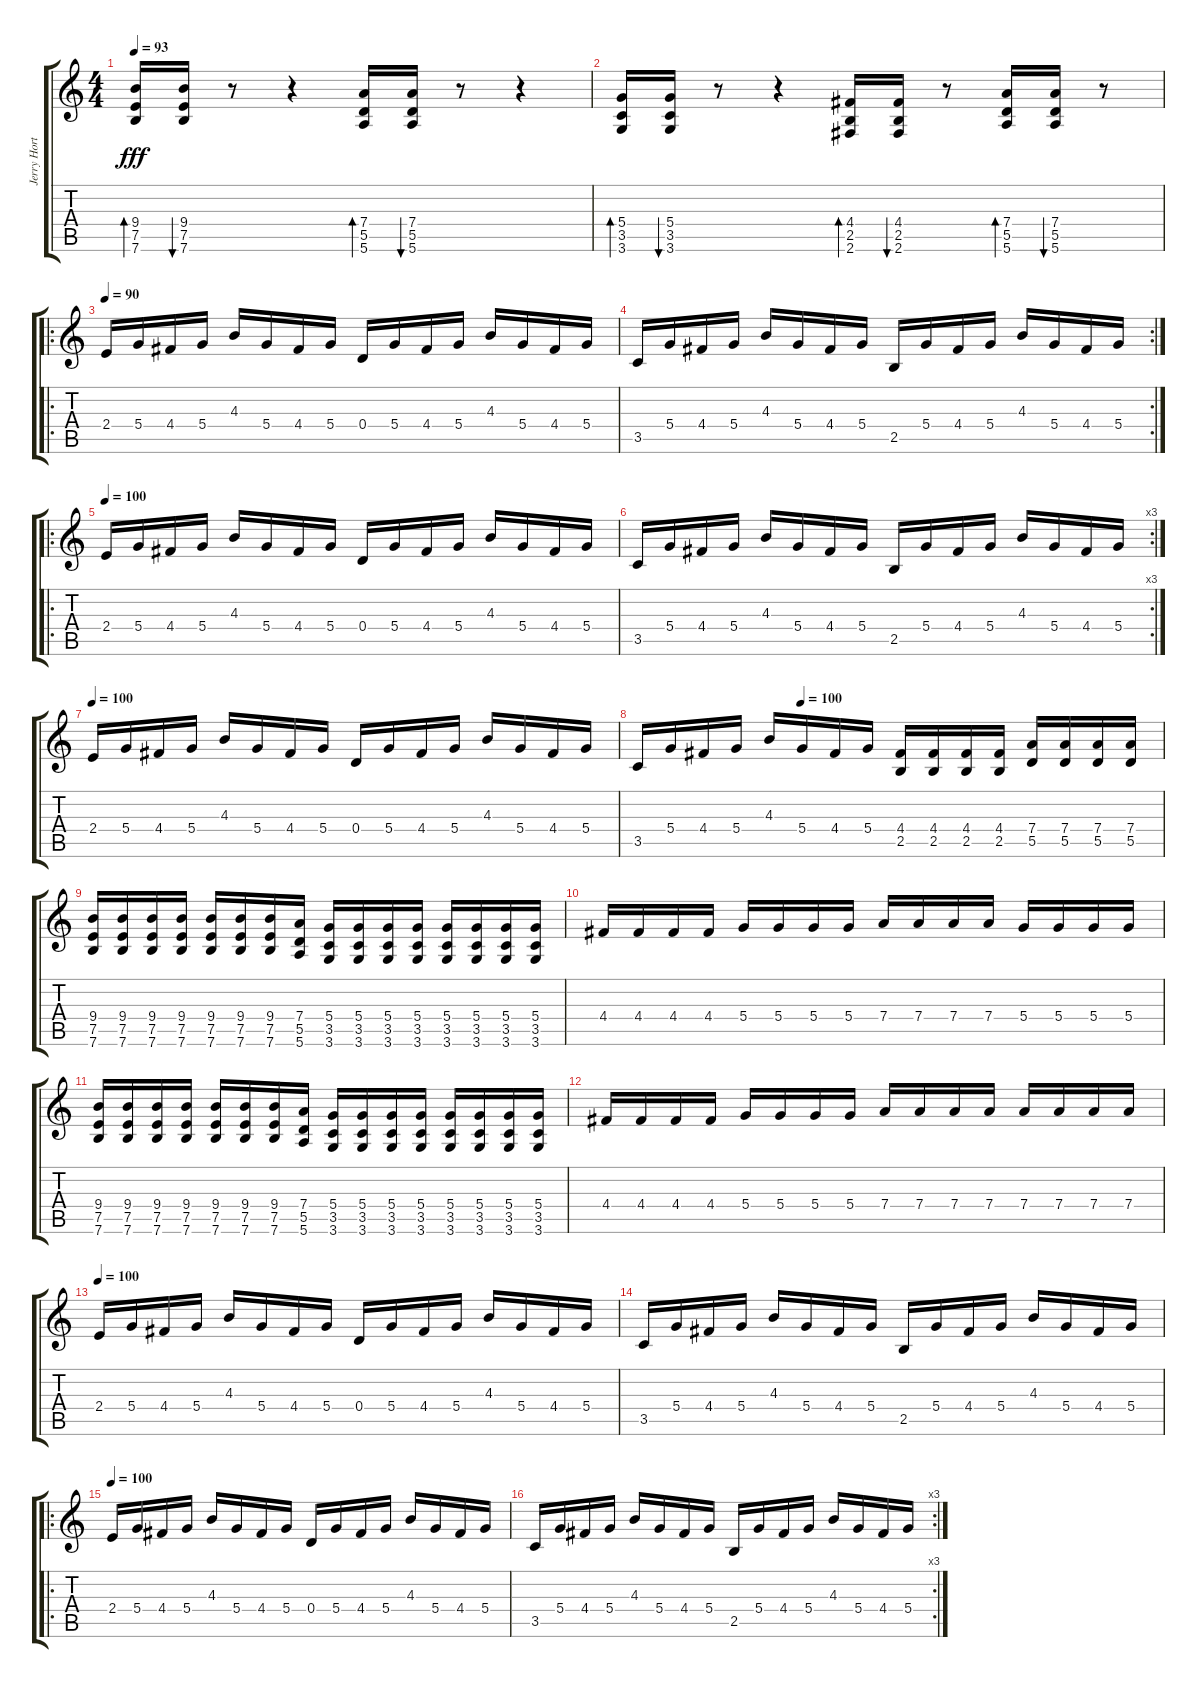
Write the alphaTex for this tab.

\track ("Jerry Horton" "Jerry Hort") {instrument distortionguitar}
\staff {score tabs}
\tuning (E4 B3 G3 D3 A2 E2) {hide}
\ts (4 4)
\tempo 93
\clef g2
\ks c
(9.4 7.5 7.6).16{bd 60 dy fff instrument distortionguitar} (9.4 7.5 7.6).16{bu 60} r.8 r.4 (7.4 5.5 5.6).16{bd 60} (7.4 5.5 5.6).16{bu 60} r.8 r.4 |
(5.4 3.5 3.6).16{bd 60} (5.4 3.5 3.6).16{bu 60} r.8 r.4 (4.4 2.5 2.6).16{bd 60} (4.4 2.5 2.6).16{bu 60} r.8 (7.4 5.5 5.6).16{bd 60} (7.4 5.5 5.6).16{bu 60} r.8 |
\ro
\tempo 90
2.4.16 5.4.16 4.4.16 5.4.16 4.3.16 5.4.16 4.4.16 5.4.16 0.4.16 5.4.16 4.4.16 5.4.16 4.3.16 5.4.16 4.4.16 5.4.16 |
\rc 2
3.5.16 5.4.16 4.4.16 5.4.16 4.3.16 5.4.16 4.4.16 5.4.16 2.5.16 5.4.16 4.4.16 5.4.16 4.3.16 5.4.16 4.4.16 5.4.16 |
\ro
\tempo 100
2.4.16{instrument electricguitarmuted} 5.4.16 4.4.16 5.4.16 4.3.16 5.4.16 4.4.16 5.4.16 0.4.16 5.4.16 4.4.16 5.4.16 4.3.16 5.4.16 4.4.16 5.4.16 |
\rc 3
3.5.16 5.4.16 4.4.16 5.4.16 4.3.16 5.4.16 4.4.16 5.4.16 2.5.16 5.4.16 4.4.16 5.4.16 4.3.16 5.4.16 4.4.16 5.4.16 |
\tempo 100
2.4.16{instrument electricguitarmuted} 5.4.16 4.4.16 5.4.16 4.3.16 5.4.16 4.4.16 5.4.16 0.4.16 5.4.16 4.4.16 5.4.16 4.3.16 5.4.16 4.4.16 5.4.16 |
\tempo (100 0.3125)
3.5.16 5.4.16 4.4.16 5.4.16 4.3.16 5.4.16{instrument distortionguitar} 4.4.16 5.4.16 (4.4 2.5).16{instrument distortionguitar} (4.4 2.5).16 (4.4 2.5).16 (4.4 2.5).16 (7.4 5.5).16 (7.4 5.5).16 (7.4 5.5).16 (7.4 5.5).16 |
(9.4 7.5 7.6).16 (9.4 7.5 7.6).16 (9.4 7.5 7.6).16 (9.4 7.5 7.6).16 (9.4 7.5 7.6).16 (9.4 7.5 7.6).16 (9.4 7.5 7.6).16 (7.4 5.5 5.6).16 (5.4 3.5 3.6).16 (5.4 3.5 3.6).16 (5.4 3.5 3.6).16 (5.4 3.5 3.6).16 (5.4 3.5 3.6).16 (5.4 3.5 3.6).16 (5.4 3.5 3.6).16 (5.4 3.5 3.6).16 |
4.4.16 4.4.16 4.4.16 4.4.16 5.4.16 5.4.16 5.4.16 5.4.16 7.4.16 7.4.16 7.4.16 7.4.16 5.4.16 5.4.16 5.4.16 5.4.16 |
(9.4 7.5 7.6).16 (9.4 7.5 7.6).16 (9.4 7.5 7.6).16 (9.4 7.5 7.6).16 (9.4 7.5 7.6).16 (9.4 7.5 7.6).16 (9.4 7.5 7.6).16 (7.4 5.5 5.6).16 (5.4 3.5 3.6).16 (5.4 3.5 3.6).16 (5.4 3.5 3.6).16 (5.4 3.5 3.6).16 (5.4 3.5 3.6).16 (5.4 3.5 3.6).16 (5.4 3.5 3.6).16 (5.4 3.5 3.6).16 |
4.4.16 4.4.16 4.4.16 4.4.16 5.4.16 5.4.16 5.4.16 5.4.16 7.4.16 7.4.16 7.4.16 7.4.16 7.4.16 7.4.16 7.4.16 7.4.16 |
\tempo 100
2.4.16 5.4.16 4.4.16 5.4.16 4.3.16 5.4.16 4.4.16 5.4.16 0.4.16 5.4.16 4.4.16 5.4.16 4.3.16 5.4.16 4.4.16 5.4.16 |
3.5.16 5.4.16 4.4.16 5.4.16 4.3.16 5.4.16 4.4.16 5.4.16 2.5.16 5.4.16 4.4.16 5.4.16 4.3.16 5.4.16 4.4.16 5.4.16 |
\ro
\tempo 100
2.4.16{instrument electricguitarmuted} 5.4.16 4.4.16 5.4.16 4.3.16 5.4.16 4.4.16 5.4.16 0.4.16 5.4.16 4.4.16 5.4.16 4.3.16 5.4.16 4.4.16 5.4.16 |
\rc 3
3.5.16 5.4.16 4.4.16 5.4.16 4.3.16 5.4.16 4.4.16 5.4.16 2.5.16 5.4.16 4.4.16 5.4.16 4.3.16 5.4.16 4.4.16 5.4.16
